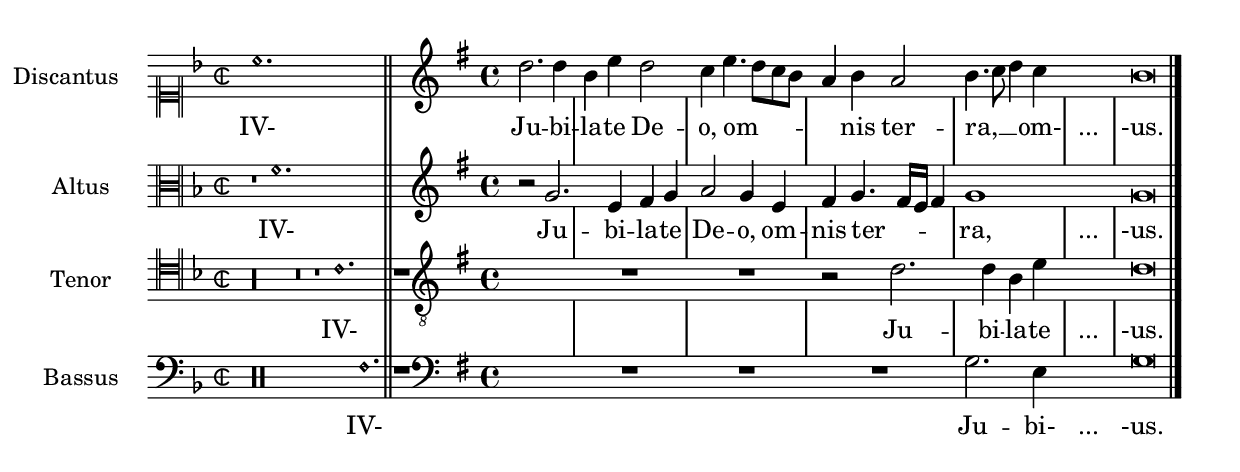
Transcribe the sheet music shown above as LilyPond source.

%% Do not edit this file; it is auto-generated from LSR http://lsr.dsi.unimi.it
%% This file is in the public domain.
\version "2.11.48"

\header {
  lsrtags = "ancient-notation, template"

  texidoc = "
When transcribing mensural music, an incipit at the beginning of the
piece is useful to indicate the original key and tempo. While today
musicians are used to bar lines in order to faster recognize rhythmic
patterns, bar lines were not yet invented during the period of mensural
music; in fact, the meter often changed after every few notes. As a
compromise, bar lines are often printed between the staves rather than
on the staves. 

"
  doctitle = "Ancient notation template -- modern transcription of mensural music"
} % begin verbatim
global = {
  \set Score.skipBars = ##t

  % incipit
  \once \override Score.SystemStartBracket #'transparent = ##t
  \override Score.SpacingSpanner #'spacing-increment = #1.0 % tight spacing
  \key f \major
  \time 2/2
  \once \override Staff.TimeSignature #'style = #'neomensural
  \override Voice.NoteHead #'style = #'neomensural
  \override Voice.Rest #'style = #'neomensural
  \set Staff.printKeyCancellation = ##f
  \cadenzaOn % turn off bar lines
  \skip 1*10
  \once \override Staff.BarLine #'transparent = ##f
  \bar "||"
  \skip 1*1 % need this extra \skip such that clef change comes
            % after bar line
  \bar ""

  % main
  \revert Score.SpacingSpanner #'spacing-increment % CHECK: no effect?
  \cadenzaOff % turn bar lines on again
  \once \override Staff.Clef #'full-size-change = ##t
  \set Staff.forceClef = ##t
  \key g \major
  \time 4/4
  \override Voice.NoteHead #'style = #'default
  \override Voice.Rest #'style = #'default

  % FIXME: setting printKeyCancellation back to #t must not
  % occur in the first bar after the incipit.  Dto. for forceClef.
  % Therefore, we need an extra \skip.
  \skip 1*1
  \set Staff.printKeyCancellation = ##t
  \set Staff.forceClef = ##f

  \skip 1*7 % the actual music

  % let finis bar go through all staves
  \override Staff.BarLine #'transparent = ##f

  % finis bar
  \bar "|."
}

discantusNotes = {
  \transpose c' c'' {
    \set Staff.instrumentName = #"Discantus  "

    % incipit
    \clef "neomensural-c1"
    c'1. s2   % two bars
    \skip 1*8 % eight bars
    \skip 1*1 % one bar

    % main
    \clef "treble"
    d'2. d'4 |
    b e' d'2 |
    c'4 e'4.( d'8 c' b |
    a4) b a2 |
    b4.( c'8 d'4) c'4 |
    \once \override NoteHead #'transparent = ##t c'1 |
    b\breve |
  }
}

discantusLyrics = \lyricmode {
  % incipit
  IV-

  % main
  Ju -- bi -- |
  la -- te De -- |
  o, om --
  nis ter -- |
  ra, __ om- |
  "..." |
  -us. |
}

altusNotes = {
  \transpose c' c'' {
    \set Staff.instrumentName = #"Altus  "

    % incipit
    \clef "neomensural-c3"
    r1        % one bar
    f1. s2    % two bars
    \skip 1*7 % seven bars
    \skip 1*1 % one bar

    % main
    \clef "treble"
    r2 g2. e4 fis g | % two bars
    a2 g4 e |
    fis g4.( fis16 e fis4) |
    g1 |
    \once \override NoteHead #'transparent = ##t g1 |
    g\breve |
  }
}

altusLyrics = \lyricmode {
  % incipit
  IV-

  % main
  Ju -- bi -- la -- te | % two bars
  De -- o, om -- |
  nis ter -- ra, |
  "..." |
  -us. |
}

tenorNotes = {
  \transpose c' c' {
    \set Staff.instrumentName = #"Tenor  "

    % incipit
    \clef "neomensural-c4"
    r\longa   % four bars
    r\breve   % two bars
    r1        % one bar
    c'1. s2   % two bars
    \skip 1*1 % one bar
    \skip 1*1 % one bar

    % main
    \clef "treble_8"
    R1 |
    R1 |
    R1 |
    r2 d'2. d'4 b e' | % two bars
    \once \override NoteHead #'transparent = ##t e'1 |
    d'\breve |
  }
}

tenorLyrics = \lyricmode {
  % incipit
  IV-

  % main
  Ju -- bi -- la -- te | % two bars
  "..." |
  -us. |
}

bassusNotes = {
  \transpose c' c' {
    \set Staff.instrumentName = #"Bassus  "

    % incipit
    \clef "bass"
    r\maxima  % eight bars
    f1. s2    % two bars
    \skip 1*1 % one bar

    % main
    \clef "bass"
    R1 |
    R1 |
    R1 |
    R1 |
    g2. e4 |
    \once \override NoteHead #'transparent = ##t e1 |
    g\breve |
  }
}

bassusLyrics = \lyricmode {
  % incipit
  IV-

  % main
  Ju -- bi- |
  "..." |
  -us. |
}

\score {
  \new StaffGroup = choirStaff <<
    \new Voice =
      "discantusNotes" << \global \discantusNotes >>
    \new Lyrics =
      "discantusLyrics" \lyricsto discantusNotes { \discantusLyrics }
    \new Voice =
      "altusNotes" << \global \altusNotes >>
    \new Lyrics =
      "altusLyrics" \lyricsto altusNotes { \altusLyrics }
    \new Voice =
      "tenorNotes" << \global \tenorNotes >>
    \new Lyrics =
      "tenorLyrics" \lyricsto tenorNotes { \tenorLyrics }
    \new Voice =
      "bassusNotes" << \global \bassusNotes >>
    \new Lyrics =
      "bassusLyrics" \lyricsto bassusNotes { \bassusLyrics }
  >>
  \layout {
    \context {
      \Score

      % no bars in staves
      \override BarLine #'transparent = ##t

      % incipit should not start with a start delimiter
      \remove "System_start_delimiter_engraver"
    }
    \context {
      \Voice

      % no slurs
      \override Slur #'transparent = ##t

      % Comment in the below "\remove" command to allow line
      % breaking also at those barlines where a note overlaps
      % into the next bar.  The command is commented out in this
      % short example score, but especially for large scores, you
      % will typically yield better line breaking and thus improve
      % overall spacing if you comment in the following command.
      %\remove "Forbid_line_break_engraver"
    }
  }
}



